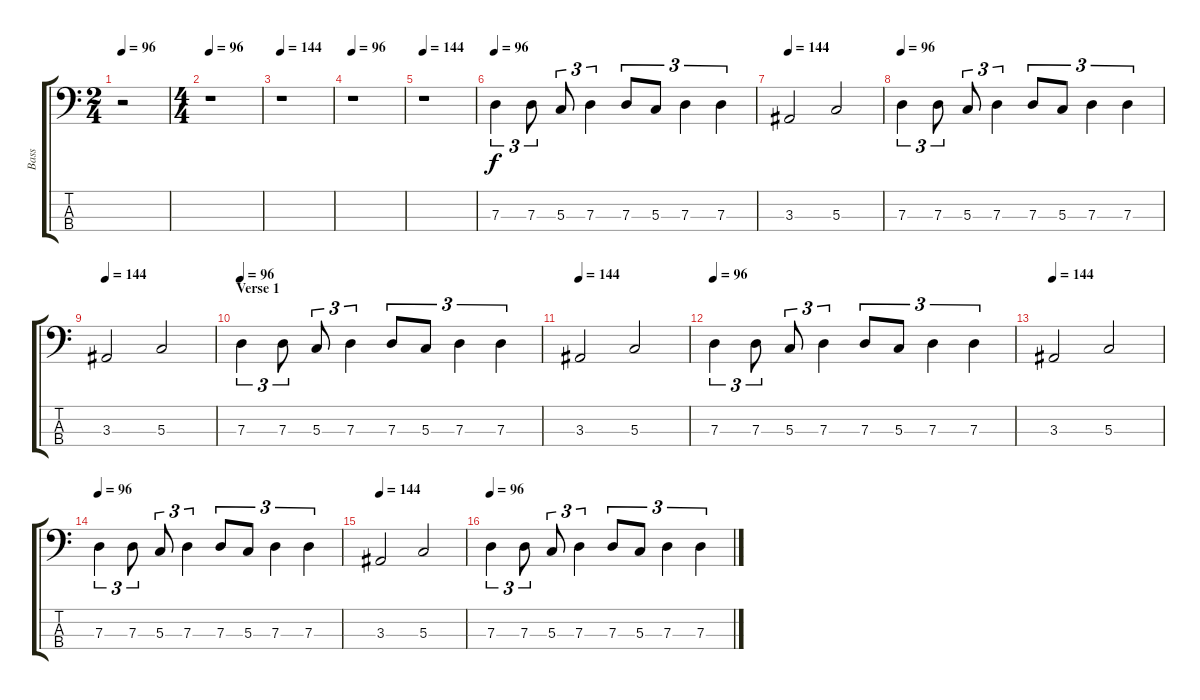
\track ("Bass" "Bass") {instrument electricbassfinger}
\staff {score tabs}
\tuning (F2 C2 G1 D1) {hide}
\ts (2 4)
\tempo 96
\tempo 144
\tempo 96
\clef f4
\ks c
r.2{dy f instrument electricbassfinger} |
\ts (4 4)
\tempo 96
r.1 |
\tempo 144
r.1 |
\tempo 96
r.1 |
\tempo 144
r.1 |
\tempo 96
7.3.4{tu (3 2)} 7.3.8{tu (3 2)} 5.3.8{tu (3 2)} 7.3.4{tu (3 2)} 7.3.8{tu (3 2)} 5.3.8{tu (3 2)} 7.3.4{tu (3 2)} 7.3.4{tu (3 2)} |
\tempo 144
3.3.2 5.3.2 |
\tempo 96
7.3.4{tu (3 2)} 7.3.8{tu (3 2)} 5.3.8{tu (3 2)} 7.3.4{tu (3 2)} 7.3.8{tu (3 2)} 5.3.8{tu (3 2)} 7.3.4{tu (3 2)} 7.3.4{tu (3 2)} |
\tempo 144
3.3.2 5.3.2 |
\section ("" "Verse 1")
\tempo 96
7.3.4{tu (3 2)} 7.3.8{tu (3 2)} 5.3.8{tu (3 2)} 7.3.4{tu (3 2)} 7.3.8{tu (3 2)} 5.3.8{tu (3 2)} 7.3.4{tu (3 2)} 7.3.4{tu (3 2)} |
\tempo 144
3.3.2 5.3.2 |
\tempo 96
7.3.4{tu (3 2)} 7.3.8{tu (3 2)} 5.3.8{tu (3 2)} 7.3.4{tu (3 2)} 7.3.8{tu (3 2)} 5.3.8{tu (3 2)} 7.3.4{tu (3 2)} 7.3.4{tu (3 2)} |
\tempo 144
3.3.2 5.3.2 |
\tempo 96
7.3.4{tu (3 2)} 7.3.8{tu (3 2)} 5.3.8{tu (3 2)} 7.3.4{tu (3 2)} 7.3.8{tu (3 2)} 5.3.8{tu (3 2)} 7.3.4{tu (3 2)} 7.3.4{tu (3 2)} |
\tempo 144
3.3.2 5.3.2 |
\tempo 96
7.3.4{tu (3 2)} 7.3.8{tu (3 2)} 5.3.8{tu (3 2)} 7.3.4{tu (3 2)} 7.3.8{tu (3 2)} 5.3.8{tu (3 2)} 7.3.4{tu (3 2)} 7.3.4{tu (3 2)}
